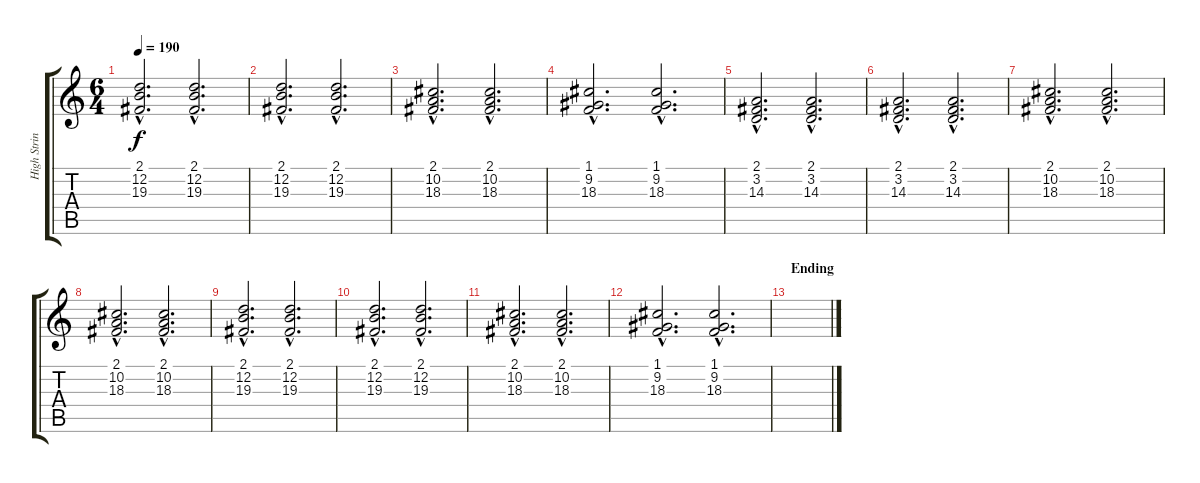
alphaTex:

\track ("High Strings" "High Strin") {instrument stringensemble1}
\staff {score tabs}
\tuning (E4 B3 G3 D3 A2 E2) {hide}
\ts (6 4)
\tempo 190
\clef g2
\ks c
(2.1{hac} 12.2{hac} 19.3{hac}).2{d dy f} (2.1{hac} 12.2{hac} 19.3{hac}).2{d} |
(2.1{hac} 12.2{hac} 19.3{hac}).2{d} (2.1{hac} 12.2{hac} 19.3{hac}).2{d} |
(2.1{hac} 10.2{hac} 18.3{hac}).2{d} (2.1{hac} 10.2{hac} 18.3{hac}).2{d} |
(1.1{hac} 9.2{hac} 18.3{hac}).2{d} (1.1{hac} 9.2{hac} 18.3{hac}).2{d} |
(2.1{hac} 3.2{hac} 14.3{hac}).2{d volume 14} (2.1{hac} 3.2{hac} 14.3{hac}).2{d} |
(2.1{hac} 3.2{hac} 14.3{hac}).2{d} (2.1{hac} 3.2{hac} 14.3{hac}).2{d} |
(2.1{hac} 10.2{hac} 18.3{hac}).2{d} (2.1{hac} 10.2{hac} 18.3{hac}).2{d} |
(2.1{hac} 10.2{hac} 18.3{hac}).2{d} (2.1{hac} 10.2{hac} 18.3{hac}).2{d} |
(2.1{hac} 12.2{hac} 19.3{hac}).2{d} (2.1{hac} 12.2{hac} 19.3{hac}).2{d} |
(2.1{hac} 12.2{hac} 19.3{hac}).2{d} (2.1{hac} 12.2{hac} 19.3{hac}).2{d} |
(2.1{hac} 10.2{hac} 18.3{hac}).2{d} (2.1{hac} 10.2{hac} 18.3{hac}).2{d} |
(1.1{hac} 9.2{hac} 18.3{hac}).2{d} (1.1{hac} 9.2{hac} 18.3{hac}).2{d} |
\section ("" "Ending")
